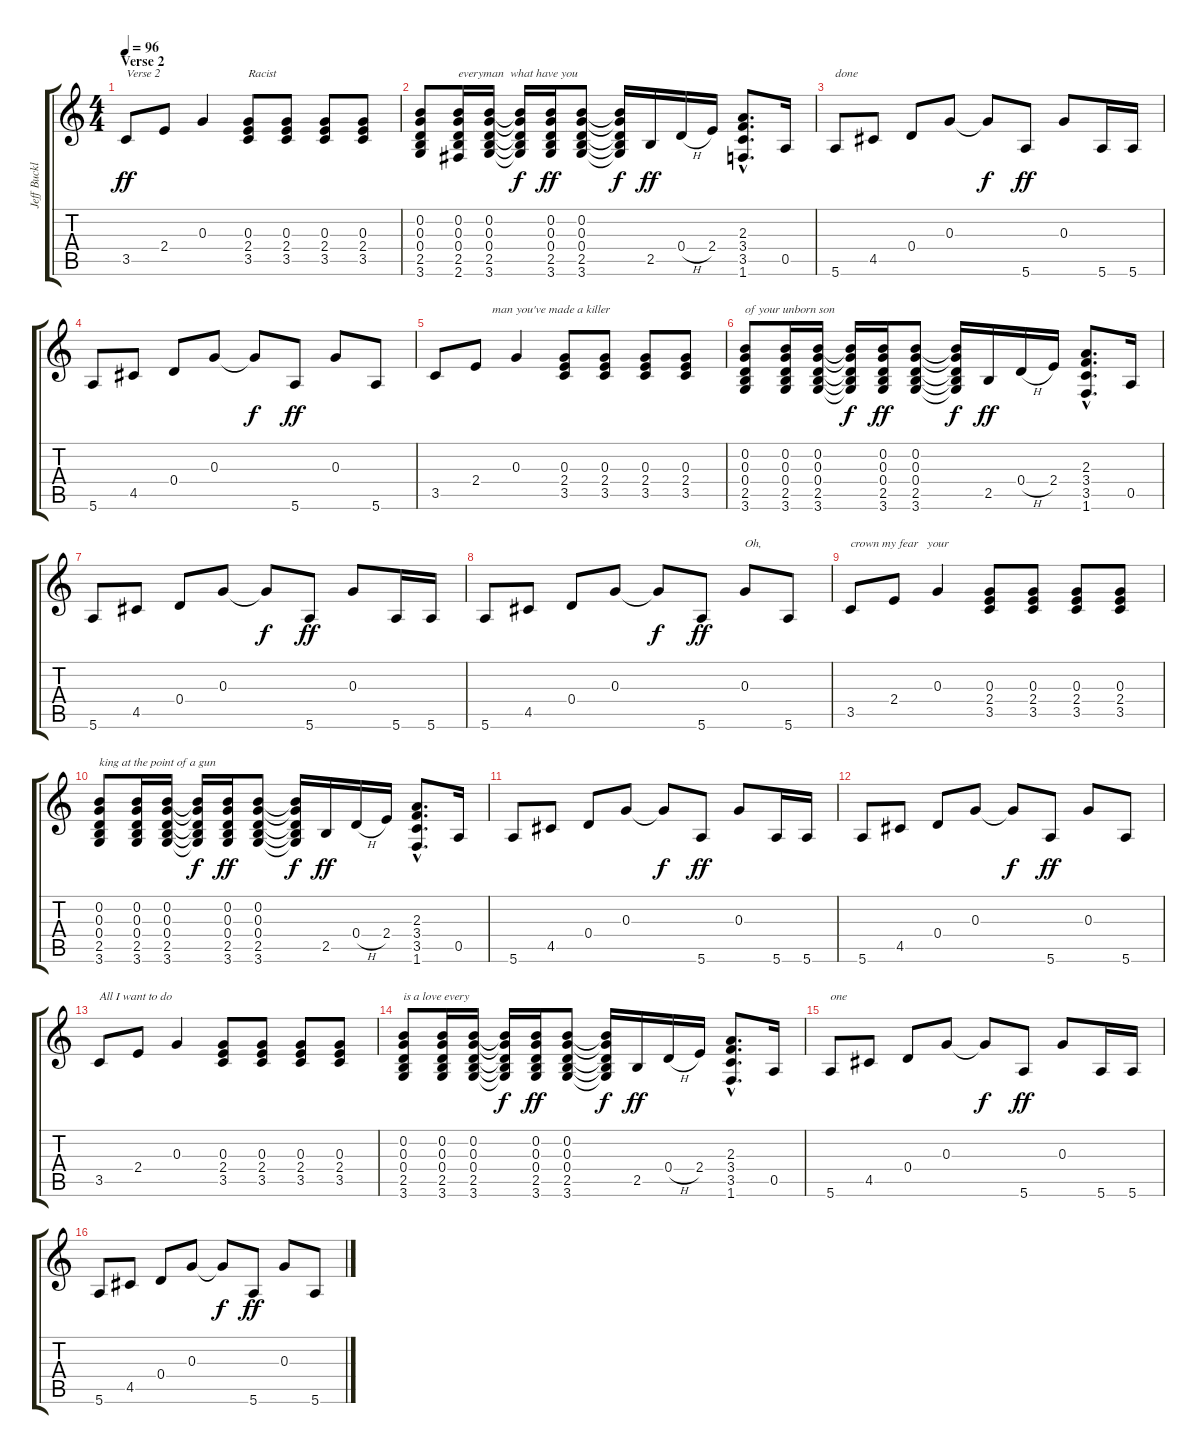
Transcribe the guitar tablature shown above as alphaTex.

\track ("Jeff Buckley" "Jeff Buckl") {instrument electricguitarclean}
\staff {score tabs}
\tuning (E4 B3 G3 D3 A2 E2) {hide}
\ts (4 4)
\section ("" "Verse 2")
\tempo 96
\clef g2
\ks c
3.5.8{txt "Verse 2" dy ff} 2.4.8 0.3.4 (0.3 2.4 3.5).8{txt "Racist "} (0.3 2.4 3.5).8 (0.3 2.4 3.5).8 (0.3 2.4 3.5).8 |
(0.2 0.3 0.4 2.5 3.6).8 (0.2 0.3 0.4 2.5 2.6).16{txt "everyman  what have you"} (0.2 0.3 0.4 2.5 3.6).16 (0.2{t} 0.3{t} 0.4{t} 2.5{t} 3.6{t}).16{dy f} (0.2 0.3 0.4 2.5 3.6).16{dy ff} (0.2 0.3 0.4 2.5 3.6).8 (0.2{t} 0.3{t} 0.4{t} 2.5{t} 3.6{t}).16{dy f} 2.5.16{dy ff} 0.4{h}.16 2.4.16 (2.3{hac} 3.4{hac} 3.5{hac} 1.6{hac}).8{d} 0.5.16 |
5.6.8{txt "done"} 4.5.8 0.4.8 0.3.8 0.3{t}.8{dy f} 5.6.8{dy ff} 0.3.8 5.6.16 5.6.16 |
5.6.8 4.5.8 0.4.8 0.3.8 0.3{t}.8{dy f} 5.6.8{dy ff} 0.3.8 5.6.8 |
3.5.8{txt "                   man you've made a killer"} 2.4.8 0.3.4 (0.3 2.4 3.5).8 (0.3 2.4 3.5).8 (0.3 2.4 3.5).8 (0.3 2.4 3.5).8 |
(0.2 0.3 0.4 2.5 3.6).8{txt "of your unborn son"} (0.2 0.3 0.4 2.5 3.6).16 (0.2 0.3 0.4 2.5 3.6).16 (0.2{t} 0.3{t} 0.4{t} 2.5{t} 3.6{t}).16{dy f} (0.2 0.3 0.4 2.5 3.6).16{dy ff} (0.2 0.3 0.4 2.5 3.6).8 (0.2{t} 0.3{t} 0.4{t} 2.5{t} 3.6{t}).16{dy f} 2.5.16{dy ff} 0.4{h}.16 2.4.16 (2.3{hac} 3.4{hac} 3.5{hac} 1.6{hac}).8{d} 0.5.16 |
5.6.8 4.5.8 0.4.8 0.3.8 0.3{t}.8{dy f} 5.6.8{dy ff} 0.3.8 5.6.16 5.6.16 |
5.6.8 4.5.8 0.4.8 0.3.8 0.3{t}.8{dy f} 5.6.8{dy ff} 0.3.8{txt "Oh,"} 5.6.8 |
3.5.8{txt "crown my fear   your"} 2.4.8 0.3.4 (0.3 2.4 3.5).8 (0.3 2.4 3.5).8 (0.3 2.4 3.5).8 (0.3 2.4 3.5).8 |
(0.2 0.3 0.4 2.5 3.6).8{txt "king at the point of a gun"} (0.2 0.3 0.4 2.5 3.6).16 (0.2 0.3 0.4 2.5 3.6).16 (0.2{t} 0.3{t} 0.4{t} 2.5{t} 3.6{t}).16{dy f} (0.2 0.3 0.4 2.5 3.6).16{dy ff} (0.2 0.3 0.4 2.5 3.6).8 (0.2{t} 0.3{t} 0.4{t} 2.5{t} 3.6{t}).16{dy f} 2.5.16{dy ff} 0.4{h}.16 2.4.16 (2.3{hac} 3.4{hac} 3.5{hac} 1.6{hac}).8{d} 0.5.16 |
5.6.8 4.5.8 0.4.8 0.3.8 0.3{t}.8{dy f} 5.6.8{dy ff} 0.3.8 5.6.16 5.6.16 |
5.6.8 4.5.8 0.4.8 0.3.8 0.3{t}.8{dy f} 5.6.8{dy ff} 0.3.8 5.6.8 |
3.5.8{txt "All I want to do"} 2.4.8 0.3.4 (0.3 2.4 3.5).8 (0.3 2.4 3.5).8 (0.3 2.4 3.5).8 (0.3 2.4 3.5).8 |
(0.2 0.3 0.4 2.5 3.6).8{txt "is a love every"} (0.2 0.3 0.4 2.5 3.6).16 (0.2 0.3 0.4 2.5 3.6).16 (0.2{t} 0.3{t} 0.4{t} 2.5{t} 3.6{t}).16{dy f} (0.2 0.3 0.4 2.5 3.6).16{dy ff} (0.2 0.3 0.4 2.5 3.6).8 (0.2{t} 0.3{t} 0.4{t} 2.5{t} 3.6{t}).16{dy f} 2.5.16{dy ff} 0.4{h}.16 2.4.16 (2.3{hac} 3.4{hac} 3.5{hac} 1.6{hac}).8{d} 0.5.16 |
5.6.8{txt "one"} 4.5.8 0.4.8 0.3.8 0.3{t}.8{dy f} 5.6.8{dy ff} 0.3.8 5.6.16 5.6.16 |
5.6.8 4.5.8 0.4.8 0.3.8 0.3{t}.8{dy f} 5.6.8{dy ff} 0.3.8 5.6.8
